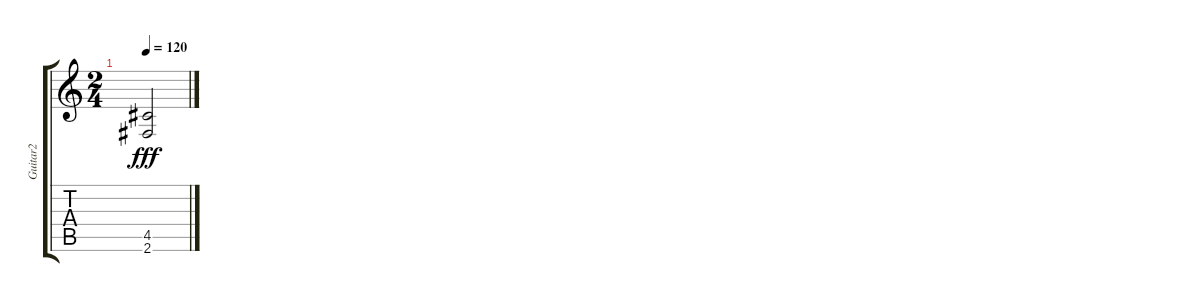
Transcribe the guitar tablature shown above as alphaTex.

\track ("Guitar2" "Guitar2") {instrument distortionguitar}
\staff {score tabs}
\tuning (E4 B3 G3 D3 A2 E2) {hide}
\ts (2 4)
\tempo 120
\clef g2
\ks c
(4.5 2.6).2{dy fff}
